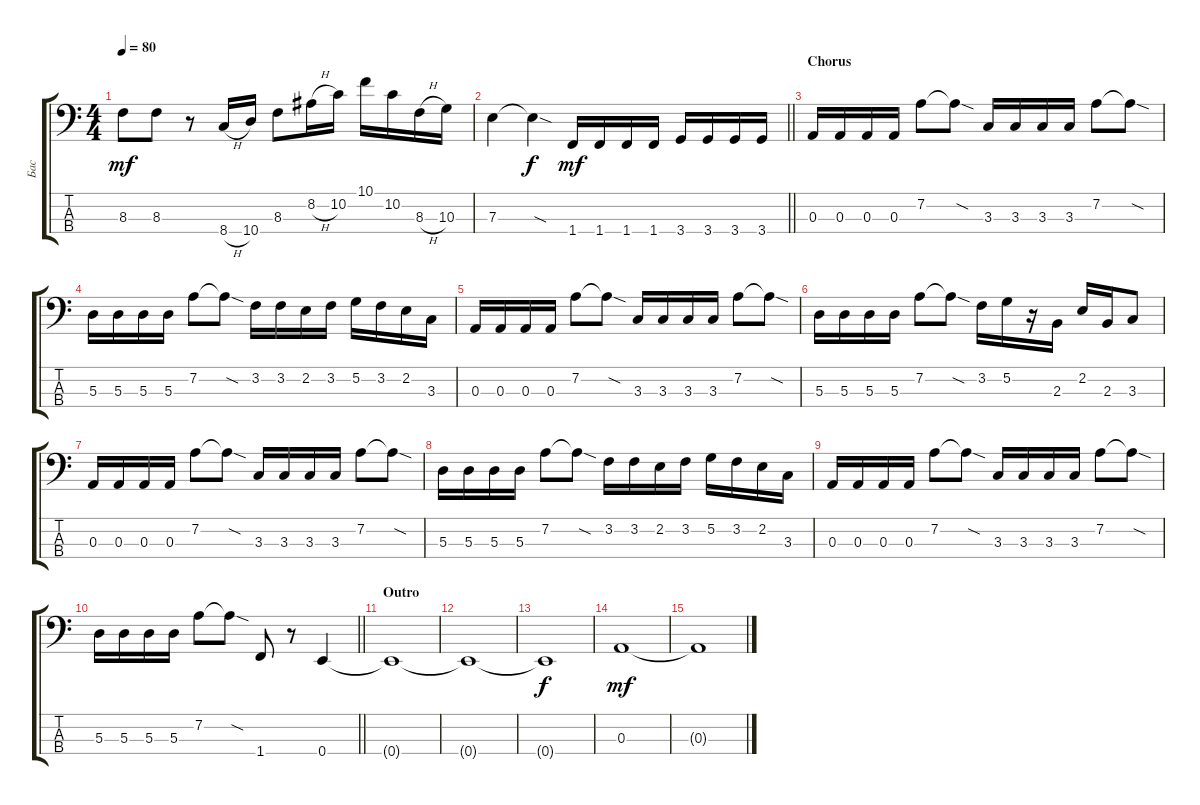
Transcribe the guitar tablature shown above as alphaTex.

\track ("Бас" "Бас") {instrument electricbassfinger}
\staff {score tabs}
\tuning (G2 D2 A1 E1) {hide}
\ts (4 4)
\tempo 80
\clef f4
\ks aminor
8.3.8{dy mf} 8.3.8 r.8 8.4{h}.16 10.4.16 8.3.8 8.2{h}.16 10.2.16 10.1.16 10.2.16 8.3{h}.16 10.3.16 |
\barLineRight lightlight
7.3.4 7.3{sod t}.4{dy f} 1.4.16{dy mf} 1.4.16 1.4.16 1.4.16 3.4.16 3.4.16 3.4.16 3.4.16 |
\section ("" "Chorus")
0.3.16 0.3.16 0.3.16 0.3.16 7.2.8 7.2{sod t}.8 3.3.16 3.3.16 3.3.16 3.3.16 7.2.8 7.2{sod t}.8 |
5.3.16 5.3.16 5.3.16 5.3.16 7.2.8 7.2{sod t}.8 3.2.16 3.2.16 2.2.16 3.2.16 5.2.16 3.2.16 2.2.16 3.3.16 |
0.3.16 0.3.16 0.3.16 0.3.16 7.2.8 7.2{sod t}.8 3.3.16 3.3.16 3.3.16 3.3.16 7.2.8 7.2{sod t}.8 |
5.3.16 5.3.16 5.3.16 5.3.16 7.2.8 7.2{sod t}.8 3.2.16 5.2.16 r.16 2.3.16 2.2.16 2.3.16 3.3.8 |
0.3.16 0.3.16 0.3.16 0.3.16 7.2.8 7.2{sod t}.8 3.3.16 3.3.16 3.3.16 3.3.16 7.2.8 7.2{sod t}.8 |
5.3.16 5.3.16 5.3.16 5.3.16 7.2.8 7.2{sod t}.8 3.2.16 3.2.16 2.2.16 3.2.16 5.2.16 3.2.16 2.2.16 3.3.16 |
0.3.16 0.3.16 0.3.16 0.3.16 7.2.8 7.2{sod t}.8 3.3.16 3.3.16 3.3.16 3.3.16 7.2.8 7.2{sod t}.8 |
\barLineRight lightlight
5.3.16 5.3.16 5.3.16 5.3.16 7.2.8 7.2{sod t}.8 1.4.8 r.8 0.4.4 |
\section ("" "Outro")
0.4{t}.1 |
0.4{t}.1 |
0.4{t}.1{dy f} |
0.3.1{dy mf} |
0.3{t}.1
